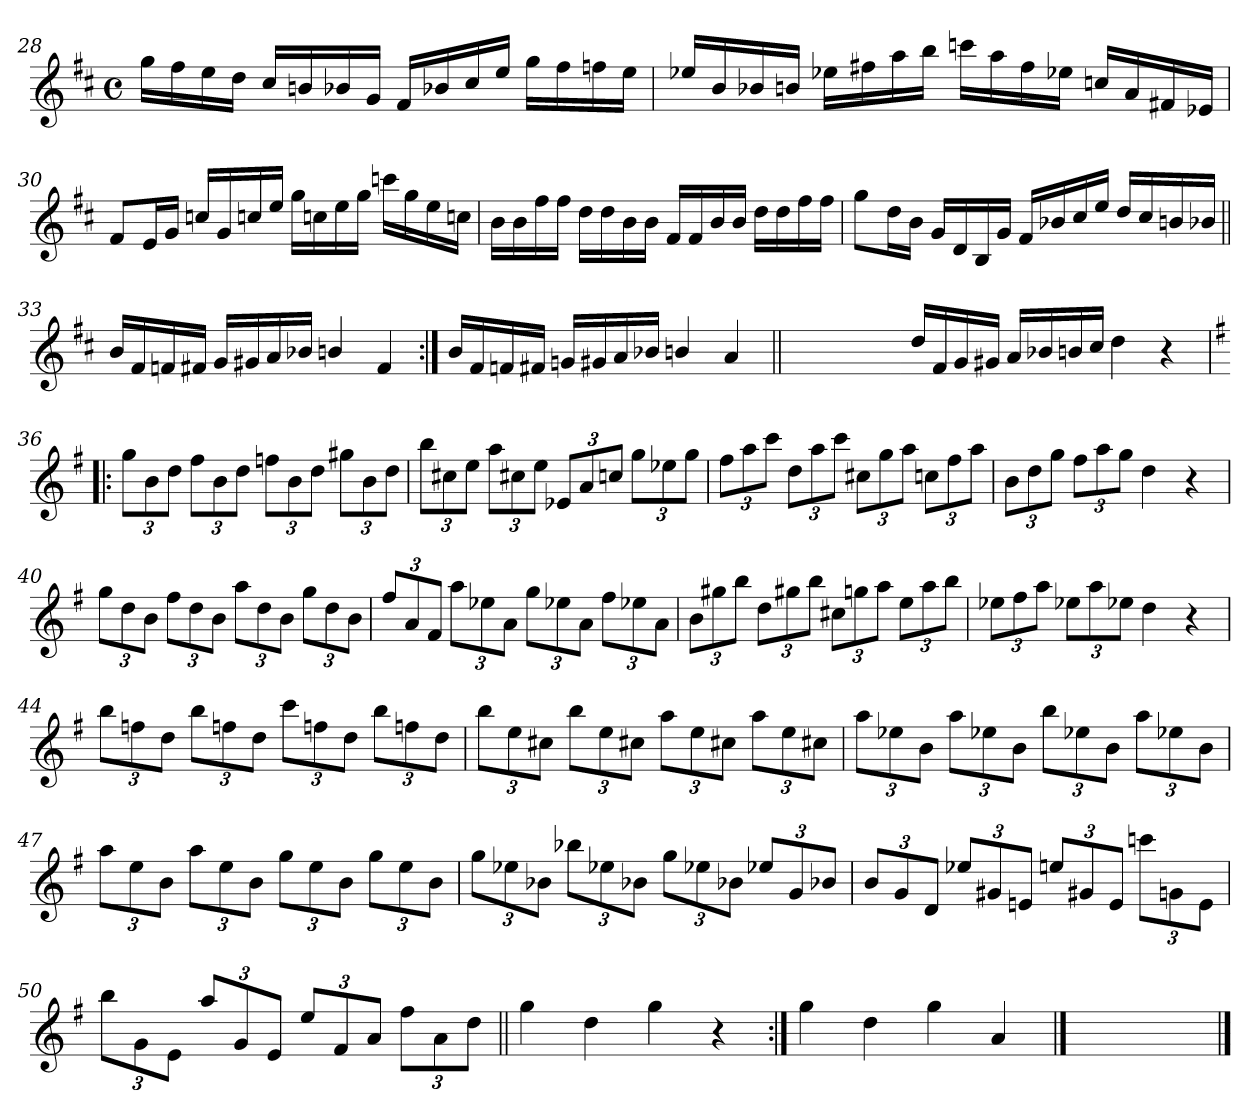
**kern
*part1
*staff1
!!LO:PB:g=z
*clefG2
*k[f#c#]
*D:
*M4/4
*met(c)
=28
16gg\LL
16ff#\
16ee\
16dd\JJ
16cc#/LL
16bn/
16b-X/
16g/JJ
16f#/LL
16b-X/
16cc#/
16ee/JJ
16gg\LL
16ff#\
16ffn\
16ee\JJ
=29
16ee-X/LL
16b/
16b-X/
16bn/JJ
16ee-X\LL
16ff#X\
16aa\
16bb\JJ
16cccn\LL
16aa\
16ff#\
16ee-X\JJ
16ccn/LL
16a/
16f#X/
16e-X/JJ
!!LO:LB:g=z
=30
8f#/L
16e/L
16g/JJ
16ccn/LL
16g/
16ccn/
16ee/JJ
16gg\LL
16ccn\
16ee\
16gg\JJ
16cccn\LL
16gg\
16ee\
16ccn\JJ
=31
16b\LL
16b\
16ff#\
16ff#\JJ
16dd\LL
16dd\
16b\
16b\JJ
16f#/LL
16f#/
16b/
16b/JJ
16dd\LL
16dd\
16ff#\
16ff#\JJ
=32
8gg\L
16dd\L
16b\JJ
16g/LL
16d/
16B/
16g/JJ
16f#/LL
16b-X/
16cc#/
16ee/JJ
16dd/LL
16cc#/
16bn/
16b-X/JJ
!!LO:LB:g=z
=33||
16b/LL
16f#/
16fn/
16f#X/JJ
16g/LL
16g#X/
16a/
16b-X/JJ
4bn/
4f#/
=34:|!
16b/LL
16f#/
16fn/
16f#X/JJ
16gn/LL
16g#X/
16a/
16b-X/JJ
4bn/
4a/
=34X341||
1ryy
!!LO:LB:g=z
=35-
16dd/LL
16f#/
16g/
16g#X/JJ
16a/LL
16b-X/
16bn/
16cc#/JJ
4dd\
4r
=36!|:
*k[f#]
*G:
*Xbrackettup
12gg\L
12b\
12dd\J
12ff#\L
12b\
12dd\J
12ffn\L
12b\
12dd\J
12gg#X\L
12b\
12dd\J
=37
12bb\L
12cc#X\
12ee\J
12aa\L
12cc#X\
12ee\J
12e-X/L
12a/
12ccn/J
12gg\L
12ee-X\
12gg\J
!!LO:LB:g=z
=38
12ff#\L
12aa\
12ccc\J
12dd\L
12aa\
12ccc\J
12cc#X\L
12gg\
12aa\J
12ccn\L
12ff#\
12aa\J
=39
12b\L
12dd\
12gg\J
12ff#\L
12aa\
12gg\J
4dd\
4r
=40
12gg\L
12dd\
12b\J
12ff#\L
12dd\
12b\J
12aa\L
12dd\
12b\J
12gg\L
12dd\
12b\J
!!LO:LB:g=z
=41
12ff#/L
12a/
12f#/J
12aa\L
12ee-X\
12a\J
12gg\L
12ee-X\
12a\J
12ff#\L
12ee-X\
12a\J
=42
12b\L
12gg#X\
12bb\J
12dd\L
12gg#X\
12bb\J
12cc#X\L
12ggn\
12aa\J
12ee\L
12aa\
12bb\J
=43
12ee-X\L
12ff#\
12aa\J
12ee-X\L
12aa\
12ee-X\J
4dd\
4r
!!LO:LB:g=z
=44
12bb\L
12ffn\
12dd\J
12bb\L
12ffn\
12dd\J
12ccc\L
12ffn\
12dd\J
12bb\L
12ffn\
12dd\J
=45
12bb\L
12ee\
12cc#X\J
12bb\L
12ee\
12cc#X\J
12aa\L
12ee\
12cc#X\J
12aa\L
12ee\
12cc#X\J
=46
12aa\L
12ee-X\
12b\J
12aa\L
12ee-X\
12b\J
12bb\L
12ee-X\
12b\J
12aa\L
12ee-X\
12b\J
!!LO:LB:g=z
=47
12aa\L
12ee\
12b\J
12aa\L
12ee\
12b\J
12gg\L
12ee\
12b\J
12gg\L
12ee\
12b\J
=48
12gg\L
12ee-X\
12b-X\J
12bb-X\L
12ee-X\
12b-X\J
12gg\L
12ee-X\
12b-X\J
12ee-X/L
12g/
12b-X/J
=49
12b/L
12g/
12d/J
12ee-X/L
12g#X/
12en/J
12een/L
12g#X/
12e/J
12cccn\L
12gn\
12e\J
!!LO:LB:g=z
=50
12bb\L
12g\
12e\J
12aa/L
12g/
12e/J
12ee/L
12f#/
12a/J
12ff#\L
12a\
12dd\J
=51||
4gg\
4dd\
4gg\
4r
=52:|!
4gg\
4dd\
4gg\
4a/
==53
1ryy
==
*-
